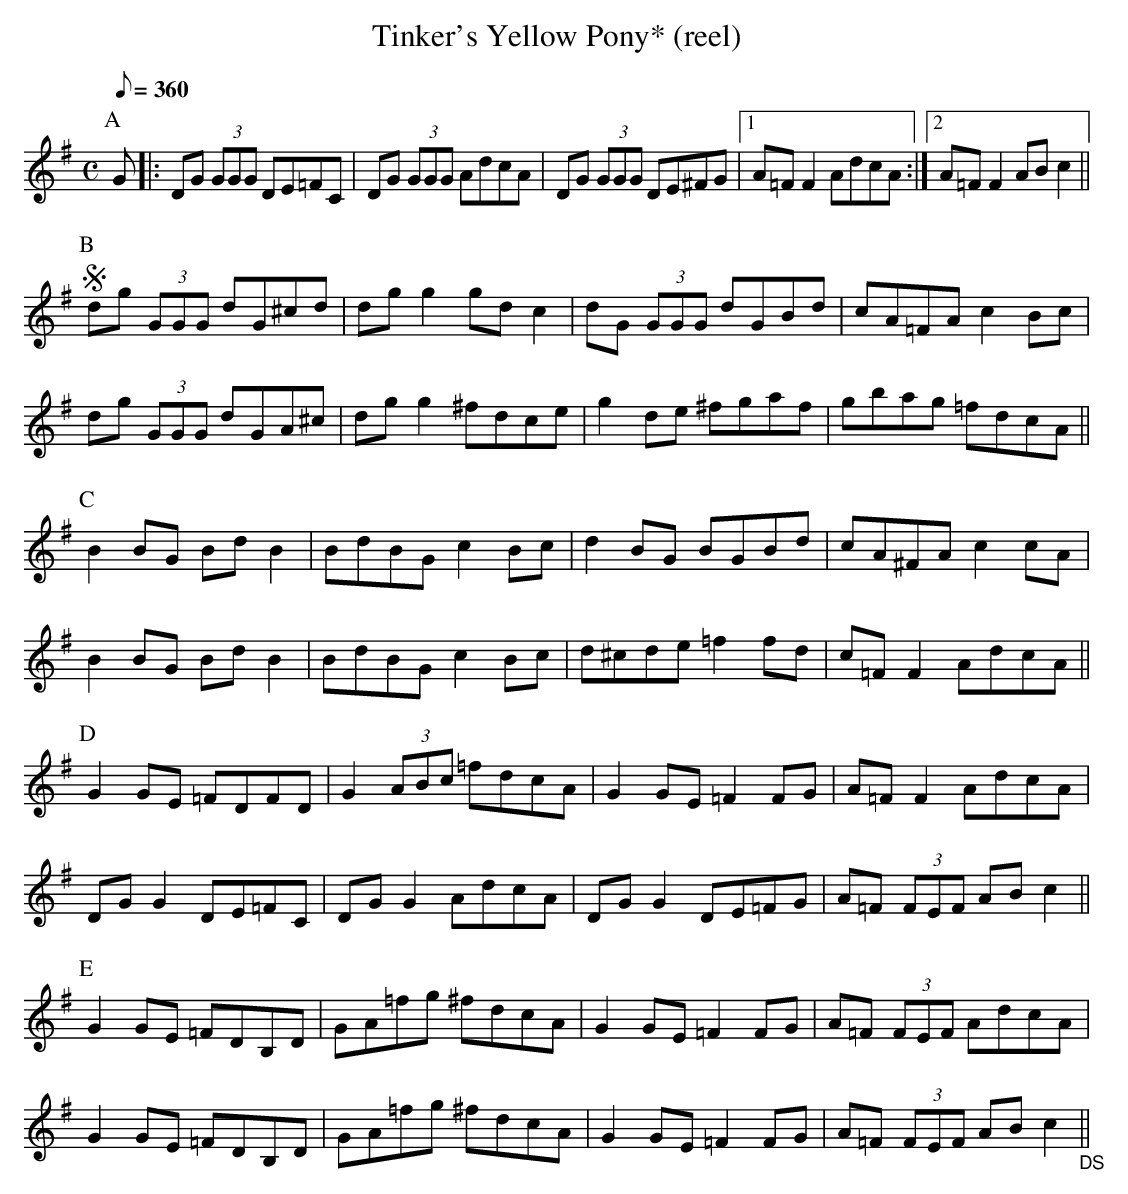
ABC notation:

X:1
T:Tinker's Yellow Pony* (reel) % nf<bb
L:1/8
M:C
Q:360
K:G major
P:A
G|:DG (3GGG DE=FC|DG (3GGG AdcA|DG (3GGG DE^FG|1 A=FF2 AdcA:|2 A=FF2 ABc2||
P:B
!segno! dg (3GGG dG^cd|dgg2 gdc2|dG (3GGG dGBd|cA=FA c2Bc|
dg (3GGG dGA^c|dgg2 ^fdce|g2de ^fgaf|gbag =fdcA||
P:C
B2BG BdB2|BdBG c2Bc|d2BG BGBd|cA^FA c2cA|
B2BG BdB2|BdBG c2Bc|d^cde =f2fd|c=FF2 AdcA||
P:D
G2GE =FDFD|G2 (3ABc =fdcA|G2GE =F2FG|A=FF2 AdcA|
DGG2 DE=FC|DGG2 AdcA|DGG2 DE=FG|A=F (3FEF ABc2||
P:E
G2GE =FDB,D|GA=fg ^fdcA|G2GE =F2FG|A=F (3FEF AdcA|
G2GE =FDB,D|GA=fg ^fdcA|G2GE =F2FG|A=F (3FEF ABc2 "_DS"||
